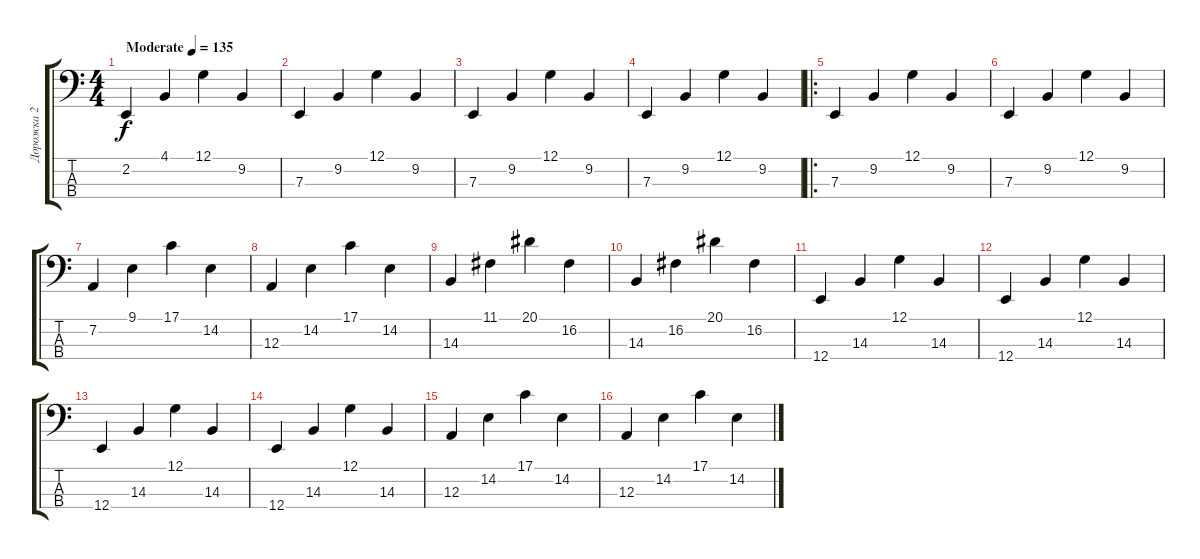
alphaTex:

\track ("Дорожка 2" "Дорожка 2") {instrument acousticgrandpiano}
\staff {score tabs}
\tuning (G2 D2 A1 E1) {hide}
\ts (4 4)
\tempo (135 "Moderate")
\clef f4
\ks c
2.2.4{dy f instrument acousticgrandpiano} 4.1.4 12.1.4 9.2.4 |
7.3.4 9.2.4 12.1.4 9.2.4 |
7.3.4 9.2.4 12.1.4 9.2.4 |
7.3.4 9.2.4 12.1.4 9.2.4 |
\ro
7.3.4 9.2.4 12.1.4 9.2.4 |
7.3.4 9.2.4 12.1.4 9.2.4 |
7.2.4 9.1.4 17.1.4 14.2.4 |
12.3.4 14.2.4 17.1.4 14.2.4 |
14.3.4 11.1.4 20.1.4 16.2.4 |
14.3.4 16.2.4 20.1.4 16.2.4 |
12.4.4 14.3.4 12.1.4 14.3.4 |
12.4.4 14.3.4 12.1.4 14.3.4 |
12.4.4 14.3.4 12.1.4 14.3.4 |
12.4.4 14.3.4 12.1.4 14.3.4 |
12.3.4 14.2.4 17.1.4 14.2.4 |
12.3.4 14.2.4 17.1.4 14.2.4
